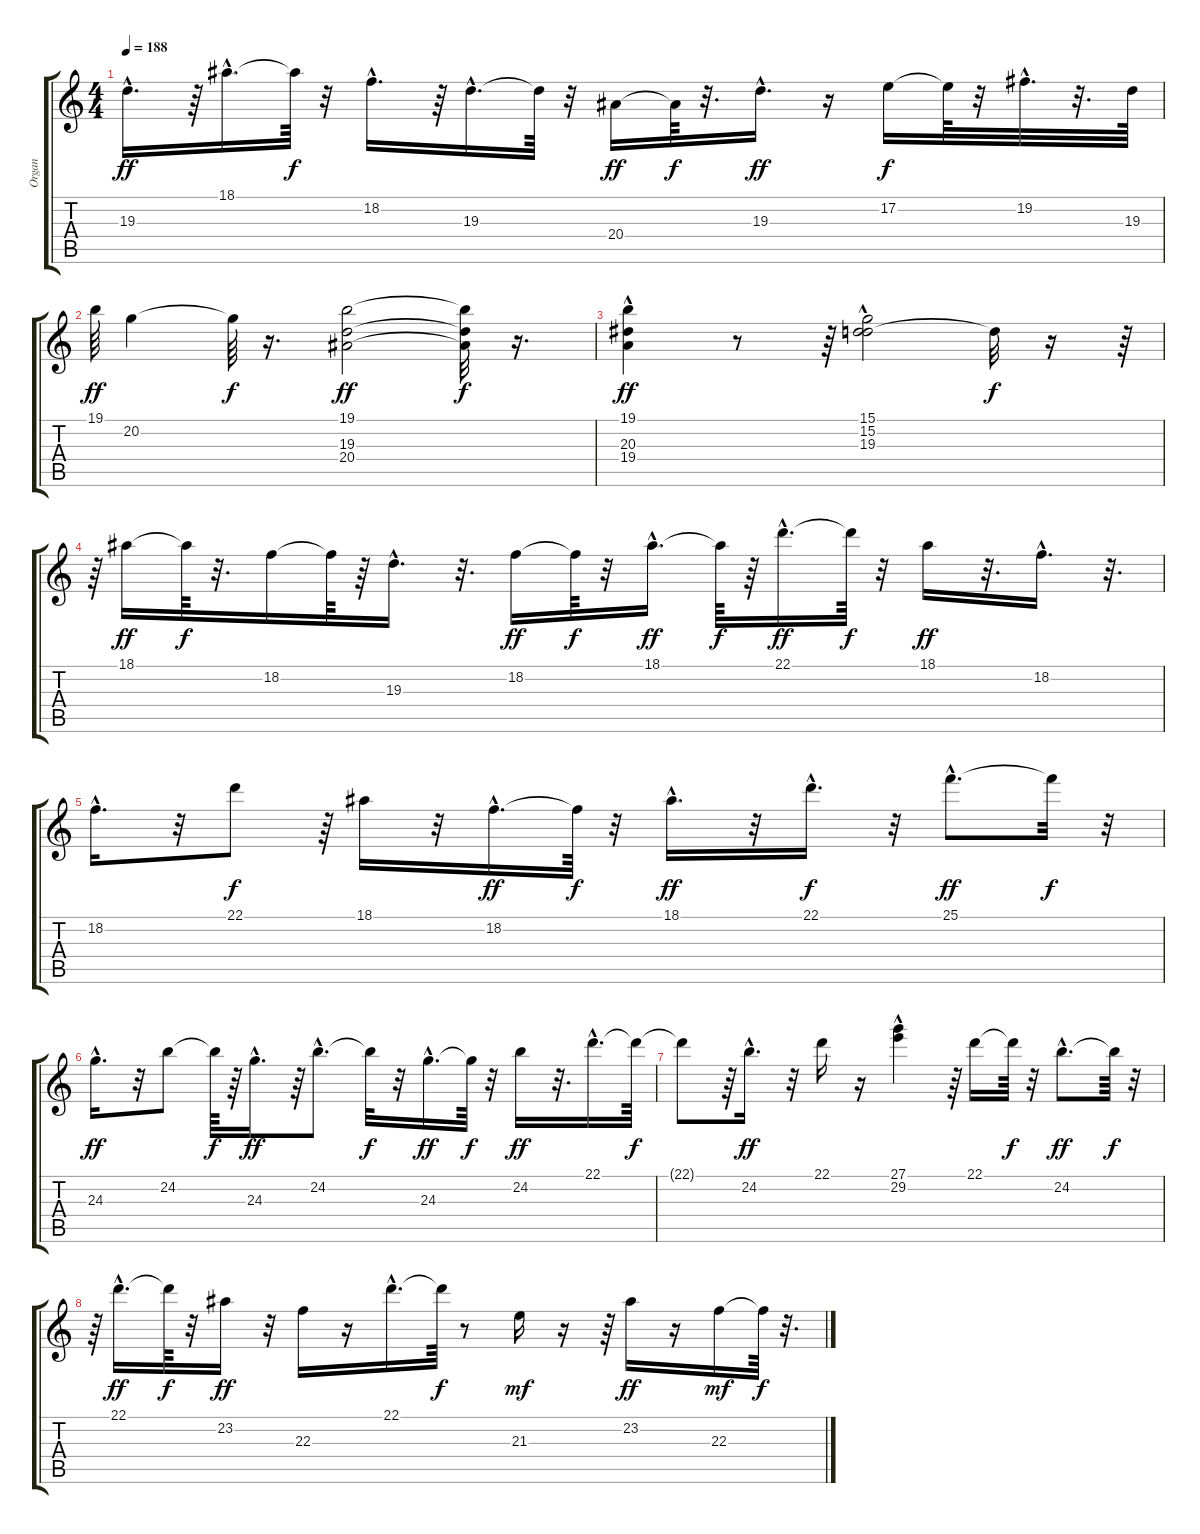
\track ("Organ" "Organ") {instrument rockorgan}
\staff {score tabs}
\tuning (E4 B3 G3 D3 A2 E2) {hide}
\ts (4 4)
\tempo 188
\clef g2
\ks c
19.3{hac}.16{d dy ff} r.64 18.1{hac}.16{d} 18.1{t}.64{dy f} r.32 18.2{hac}.16{d} r.64 19.3{hac}.16{d} 19.3{t}.64 r.32 20.4.16{dy ff} 20.4{t}.64{dy f} r.32{d} 19.3{hac}.16{d dy ff} r.16 17.2.16{dy f} 17.2{t}.64 r.32 19.2{hac}.32{d} r.32{d} 19.3.64 |
19.1.64{dy ff} 20.2.4 20.2{t}.64{dy f} r.16{d} (19.1 19.3 20.4).2{dy ff} (19.1{t} 19.3{t} 20.4{t}).32{dy f} r.16{d} |
(19.1 20.3{hac} 19.4).4{dy ff} r.8 r.64 (15.1{hac} 15.2{hac} 19.3).2 19.3{t}.32{dy f} r.16 r.64 |
r.64 18.1.16{dy ff} 18.1{t}.64{dy f} r.32{d} 18.2.16 18.2{t}.64 r.64 19.3{hac}.16{d} r.32{d} 18.2.16{dy ff} 18.2{t}.64{dy f} r.32 18.1{hac}.16{d dy ff} 18.1{t}.64{dy f} r.64 22.1{hac}.16{d dy ff} 22.1{t}.64{dy f} r.32 18.1.16{dy ff} r.32{d} 18.2{hac}.16{d} r.32{d} |
18.2{hac}.16{d} r.32 22.1.8{dy f} r.64 18.1.16 r.32 18.2{hac}.16{d dy ff} 18.2{t}.64{dy f} r.32 18.1{hac}.16{d dy ff} r.32 22.1{hac}.16{d dy f} r.32 25.1{hac}.8{d dy ff} 25.1{t}.32{dy f} r.32 |
24.3{hac}.16{d dy ff} r.32 24.2.8 24.2{t}.64{dy f} r.64 24.3{hac}.16{d dy ff} r.64 24.2{hac}.8{d} 24.2{t}.32{dy f} r.32 24.3{hac}.16{d dy ff} 24.3{t}.64{dy f} r.32 24.2.16{dy ff} r.32{d} 22.1{hac}.16{d} 22.1{t}.64{dy f} |
22.1{t}.8 r.64 24.2{hac}.16{d dy ff} r.32 22.1.16 r.16 (27.1 29.2{hac}).4 r.64 22.1.16 22.1{t}.64{dy f} r.32 24.2{hac}.8{d dy ff} 24.2{t}.64{dy f} r.32 |
r.64 22.1{hac}.16{d dy ff} 22.1{t}.64{dy f} r.32 23.2.16{dy ff} r.32 22.3.16 r.16 22.1{hac}.16{d} 22.1{t}.64{dy f} r.8 21.3.16{dy mf} r.16 r.64 23.2.16{dy ff} r.16 22.3.16{dy mf} 22.3{t}.64{dy f} r.32{d}
